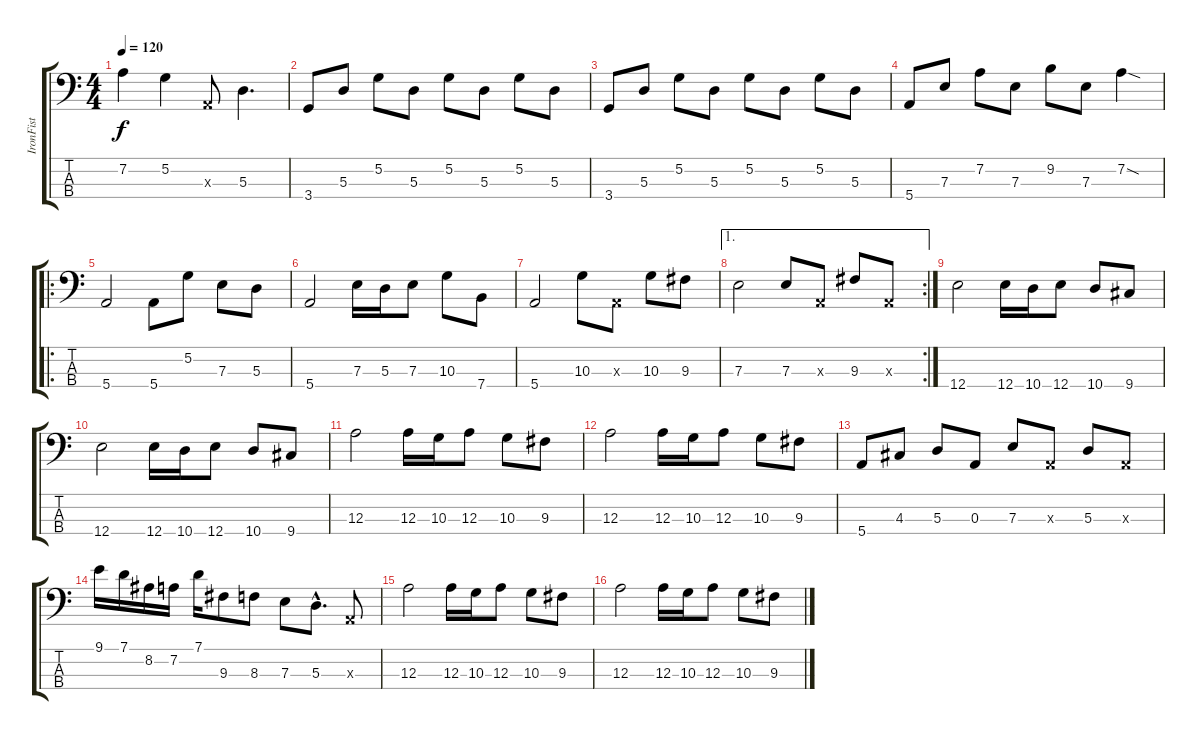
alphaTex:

\track ("IronFist" "IronFist") {instrument electricbassfinger}
\staff {score tabs}
\tuning (G2 D2 A1 E1) {hide}
\ts (4 4)
\tempo 120
\clef f4
\ks c
7.2.4{dy f} 5.2.4 0.3{x}.8 5.3.4{d} |
3.4.8 5.3.8 5.2.8 5.3.8 5.2.8 5.3.8 5.2.8 5.3.8 |
3.4.8 5.3.8 5.2.8 5.3.8 5.2.8 5.3.8 5.2.8 5.3.8 |
5.4.8 7.3.8 7.2.8 7.3.8 9.2.8 7.3.8 7.2{sod}.4 |
\ro
5.4.2 5.4.8 5.2.8 7.3.8 5.3.8 |
5.4.2 7.3.16 5.3.16 7.3.8 10.3.8 7.4.8 |
5.4.2 10.3.8 0.3{x}.8 10.3.8 9.3.8 |
\ae 1
\rc 2
7.3.2 7.3.8 0.3{x}.8 9.3.8 0.3{x}.8 |
12.4.2 12.4.16 10.4.16 12.4.8 10.4.8 9.4.8 |
12.4.2 12.4.16 10.4.16 12.4.8 10.4.8 9.4.8 |
12.3.2 12.3.16 10.3.16 12.3.8 10.3.8 9.3.8 |
12.3.2 12.3.16 10.3.16 12.3.8 10.3.8 9.3.8 |
5.4.8 4.3.8 5.3.8 0.3.8 7.3.8 0.3{x}.8 5.3.8 0.3{x}.8 |
9.1.16 7.1.16 8.2.16 7.2.16 7.1.16 9.3.8 8.3.8 7.3.8 5.3{hac}.8{d} 0.3{x}.8 |
12.3.2 12.3.16 10.3.16 12.3.8 10.3.8 9.3.8 |
12.3.2 12.3.16 10.3.16 12.3.8 10.3.8 9.3.8
